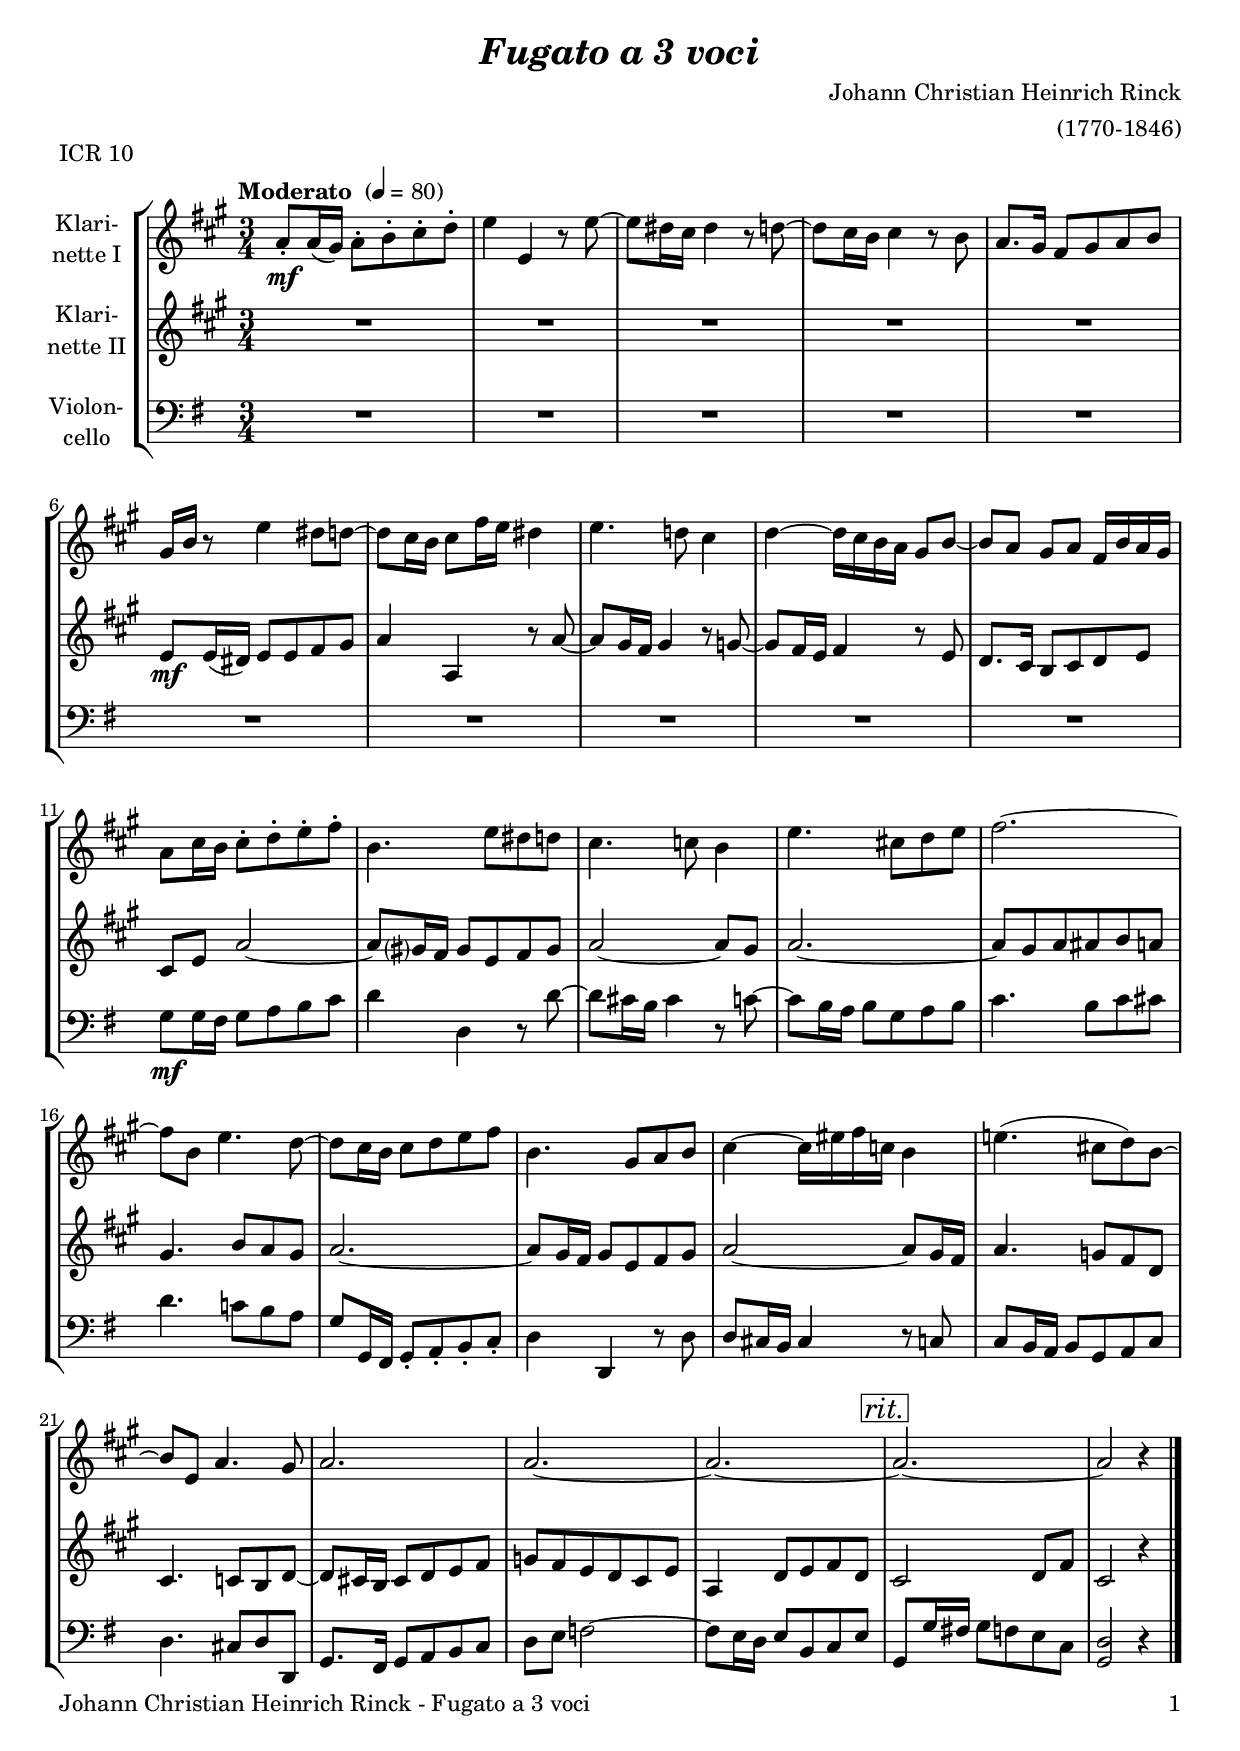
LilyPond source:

\version "2.18.2"
\include "deutsch.ly"
  
#(set-global-staff-size 20)

\header {
  title     = \markup \bold \italic "Fugato a 3 voci"
  composer  = "Johann Christian Heinrich Rinck"
  arranger  = "(1770-1846)"
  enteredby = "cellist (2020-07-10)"
  piece     = "ICR 10"
}

voiceconsts = {
  \key g \major
  \time 3/4
  \clef "treble"
  \numericTimeSignature
  \compressFullBarRests
  % Set default beaming for all staves
  \set Timing.beamExceptions = #'()
  \set Timing.baseMoment     = #(ly:make-moment 1 4)
  \set Timing.beatStructure  = #'(1 1 1)
  \tempo "Moderato " 4=80
}

micl = "clarinet"
mifl = "flute"
miob = "oboe"
mifh = "french horn"
misx = "tenor sax"
mist = "string ensemble 1"
%miba = "cello"
miba = "bassoon"

rit = \mark \markup \box \italic "rit."

va = \relative c'' {
  \voiceconsts

  g8-.\mf g16( fis) g8[-. a-. h-. c]-.
  d4 d, r8 d'~
  d cis16 h cis4 r8 c~
  c h16 a h4 r8 a
  g8. fis16 e8[ fis g a]

  fis16 a r8 d4 cis8 c~
  c h16 a h8 e16 d cis4
  d4. c!8 h4
  c~ c16 h a g fis8 a~

  a g fis g e16 a g fis
  g8 h16 a h8[-. c-. d-. e]-.
  a,4. d8[ cis c]
  h4. b8 a4

  d4. h!8[ c d]
  e2.~
  e8 a, d4. c8~
  c h16 a h8[ c d e]

  a,4. fis8[ g a]
  h4~ h16 dis e b a4
  d!4.( h!8[ c) a]~
  a d, g4. fis8

  g2.
  g~
  g~ \rit
  g~
  g2 r4 \bar "|."
}

vb = \relative c' {
  \voiceconsts

  R2.*5
  d8\mf d16( cis) d8[ d e fis]
  g4 g, r8 g'~
  g fis16 e fis4 r8 f~
  f e16 d e4 r8 d

  c8. h16 a8[ h c d]
  h d g2~
  g8 fis?16 e fis8[ d e fis]
  g2~ g8 fis

  g2.~
  g8[ fis g gis a g]
  fis4. a8[ g fis]
  g2.~

  g8 fis16 e fis8[ d e fis]
  g2~ g8[ fis16 e]
  g4. f8[ e c]
  h4. b8[ a c]~

  c h!16 a h8[ c d e]
  f[ e d c h d]
  g,4 c8[ d e c] \rit
  h2 c8 e
  h2 r4 \bar "|."
}

vc = \relative c' {
  \voiceconsts
  \clef "bass"

  R2.*10
  g8\mf g16 fis g8[ a h c]
  d4 d, r8 d'~
  d cis16 h cis4 r8 c~

  c h16 a h8[ g a h]
  c4. h8[ c cis]
  d4. c!8[ h a]
  g g,16 fis g8[-. a-. h-. c]-.

  d4 d, r8 d'
  d cis16 h cis4 r8 c
  c h16 a h8[ g a c]
  d4. cis8[ d d,]

  g8. fis16 g8[ a h c]
  d e f2~
  f8 e16 d e8[ h c e] \rit
  g, g'16 fis! g8[ f e c]
  <g d'>2 r4 \bar "|."
}


music = \new StaffGroup <<
      \new Staff {
	\set Staff.midiInstrument = \micl
	\set Staff.instrumentName = \markup \center-column { "Klari-" "nette I" }
	\transpose g a { \va }
      }

      \new Staff {
	\set Staff.midiInstrument = \micl
	\set Staff.instrumentName = \markup \center-column { "Klari-" "nette II" }
	\transpose g a { \vb }
      }

      \new Staff {
	\set Staff.midiInstrument = \miba
	\set Staff.instrumentName = \markup \center-column { "Violon-" "cello" }
	\transpose g g { \vc }
      }
>>

\book {
   \paper {
    print-page-number = ##t
    print-first-page-number = ##t
    ragged-last-bottom = ##f
    oddHeaderMarkup = \markup \null
    evenHeaderMarkup = \markup \null
    oddFooterMarkup = \markup {
      \fill-line {
        \on-the-fly #print-page-number-check-first
        "Johann Christian Heinrich Rinck - Fugato a 3 voci" \fromproperty #'page:page-number-string
      }
    }
    evenFooterMarkup = \oddFooterMarkup
  } \score {
    \music
    \layout {}
  }

  \score {
    \unfoldRepeats \music

    \midi {
      \context {
        \Score
      }
    }
  }
}